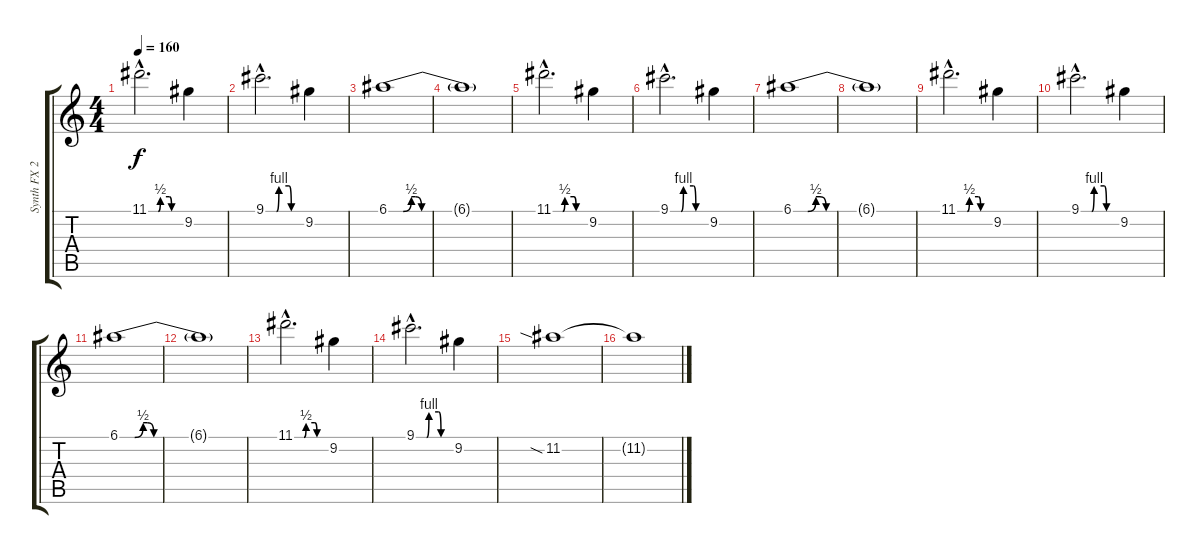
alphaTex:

\track ("Synth FX 2a" "Synth FX 2") {instrument ocarina}
\staff {score tabs}
\tuning (E5 B4 G4 D4 A3 E3) {hide}
\ts (4 4)
\tempo 160
\clef g2
\ks c
11.1{be (custom 0 0 18 0 22 2 39 2 43 0 60 0) hac}.2{d dy f} 9.2.4 |
9.1{be (custom 0 0 18 0 22 4 39 4 43 0 60 0) hac}.2{d} 9.2.4 |
6.1{be (custom 0 0 7 0 11 2 13 2 16 0 60 0)}.1 |
6.1{t}.1 |
11.1{be (custom 0 0 18 0 22 2 39 2 43 0 60 0) hac}.2{d} 9.2.4 |
9.1{be (custom 0 0 18 0 22 4 39 4 43 0 60 0) hac}.2{d} 9.2.4 |
6.1{be (custom 0 0 7 0 11 2 13 2 16 0 60 0)}.1 |
6.1{t}.1 |
11.1{be (custom 0 0 18 0 22 2 39 2 43 0 60 0) hac}.2{d} 9.2.4 |
9.1{be (custom 0 0 18 0 22 4 39 4 43 0 60 0) hac}.2{d} 9.2.4 |
6.1{be (custom 0 0 7 0 11 2 13 2 16 0 60 0)}.1 |
6.1{t}.1 |
11.1{be (custom 0 0 18 0 22 2 39 2 43 0 60 0) hac}.2{d} 9.2.4 |
9.1{be (custom 0 0 18 0 22 4 39 4 43 0 60 0) hac}.2{d} 9.2.4 |
11.2{sia}.1 |
11.2{t}.1
